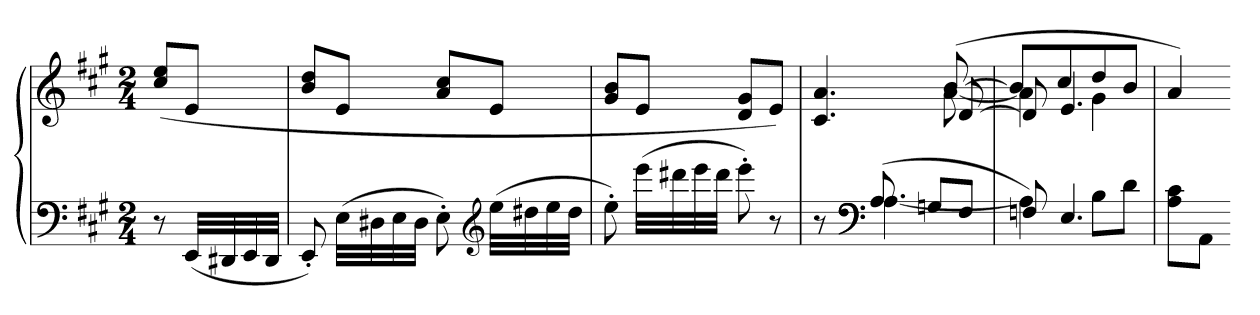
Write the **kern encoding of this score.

**kern	**kern
*part1	*part1
*staff2	*staff1
*clefF4	*clefG2
*k[f#c#g#]	*k[f#c#g#]
*A:	*A:
*M2/4	*M2/4
=	=
8r	(8cc# 8eeL
(32EELLL	8eJ
32DD#X	.
32EE	.
32DD#JJJ	.
=195	=195
8EE')	8b 8ddL
(32ELLL	8eJ
32D#X	.
32E	.
32D#JJJ	.
8E')	8a 8cc#L
*clefG2	*
(32eeLLL	8eJ
32dd#X	.
32ee	.
32dd#JJJ	.
=196	=196
8ee')	8g# 8bL
(32eeeLLL	8eJ
32ddd#X	.
32eee	.
32ddd#JJJ	.
8eee')	8d 8g#L
8r	8eJ)
=197	=197
*^	*^
*	*	*	*^
8r	8ryy	4.c# 4.a	4.ryy	4.ryy
*clefF4	*	*	*	*
(8A	[4.A	.	.	.
8GnL	.	.	.	.
8F#J	.	[8d	[8a	([8b
=198	=198	=198	=198	=198
8Fn)	4A]	8d]	4a]	8bL]
4.E	.	4.e	.	8cc#
.	8BL	.	4g#	8dd
.	8dJ	.	.	8bJ
*v	*v	*	*	*
*	*v	*v	*v
=199	=199
8A 8c#L	4a)
8AAJ	.
=-	=-
*-	*-
